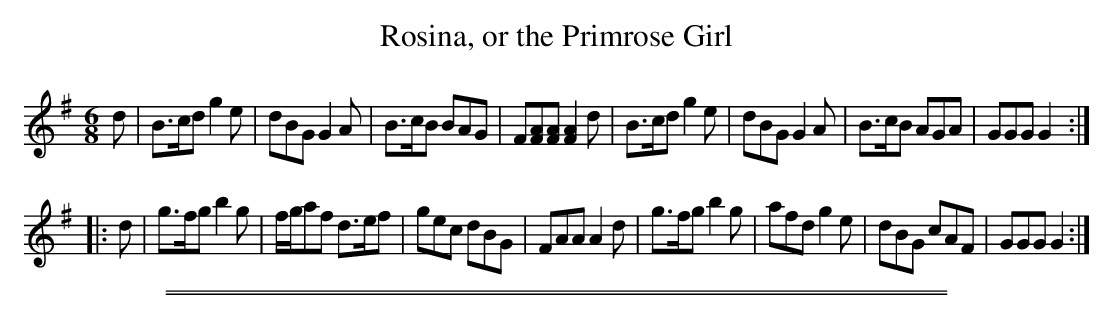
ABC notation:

X:1
T: Rosina, or the Primrose Girl
M: 6/8
L: 1/8
K: G
d |\
B>cd g2e | dBG G2A | B>cB BAG | F[AF][AF] [A2F2]d |\
B>cd g2e | dBG G2A | B>cB AGA | GGG G2 :|
|: d |\
g>fg b2g | f/g/af d>ef | gec dBG | FAA A2d |\
g>fg b2g | afd g2e | dBG cAF | GGG G2 :|
